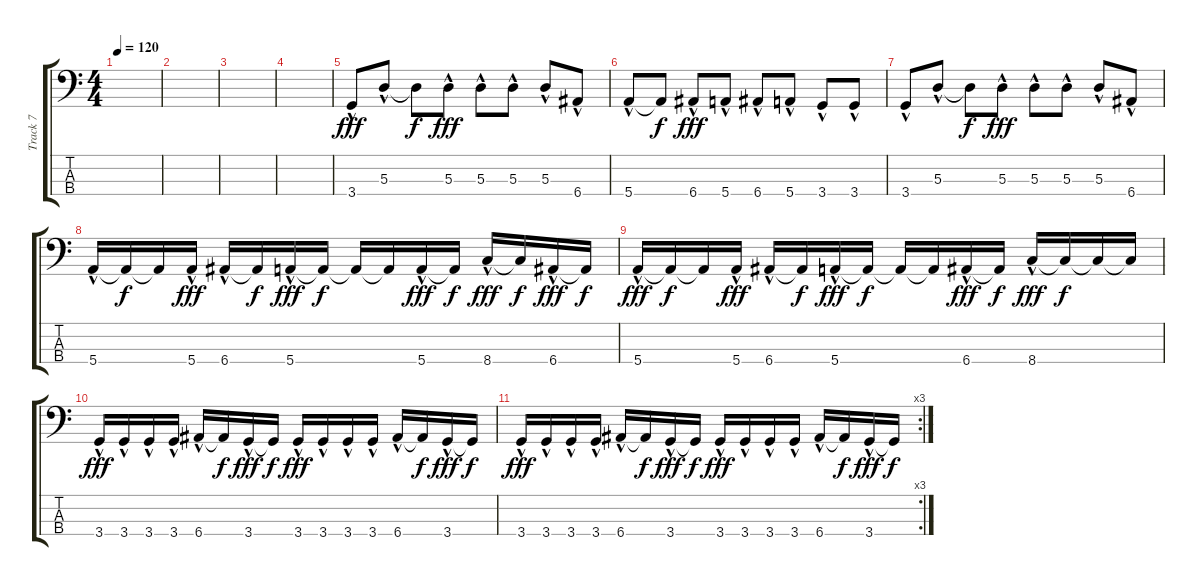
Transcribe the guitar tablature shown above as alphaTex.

\track ("Track 7" "Track 7") {instrument electricbassfinger}
\staff {score tabs}
\tuning (G2 D2 A1 E1) {hide}
\ts (4 4)
\tempo 120
\clef f4
\ks c
|
|
|
|
3.4{hac}.8{dy fff} 5.3{hac}.8 5.3{t}.8{dy f} 5.3{hac}.8{dy fff} 5.3{hac}.8 5.3{hac}.8 5.3{hac}.8 6.4{hac}.8 |
5.4{hac}.8 5.4{t}.8{dy f} 6.4{hac}.8{dy fff} 5.4{hac}.8 6.4{hac}.8 5.4{hac}.8 3.4{hac}.8 3.4{hac}.8 |
3.4{hac}.8 5.3{hac}.8 5.3{t}.8{dy f} 5.3{hac}.8{dy fff} 5.3{hac}.8 5.3{hac}.8 5.3{hac}.8 6.4{hac}.8 |
5.4{hac}.16 5.4{t}.16{dy f} 5.4{t}.16 5.4{hac}.16{dy fff} 6.4{hac}.16 6.4{t}.16{dy f} 5.4{hac}.16{dy fff} 5.4{t}.16{dy f} 5.4{t}.16 5.4{t}.16 5.4{hac}.16{dy fff} 5.4{t}.16{dy f} 8.4{hac}.16{dy fff} 8.4{t}.16{dy f} 6.4{hac}.16{dy fff} 6.4{t}.16{dy f} |
5.4{hac}.16{dy fff} 5.4{t}.16{dy f} 5.4{t}.16 5.4{hac}.16{dy fff} 6.4{hac}.16 6.4{t}.16{dy f} 5.4{hac}.16{dy fff} 5.4{t}.16{dy f} 5.4{t}.16 5.4{t}.16 6.4{hac}.16{dy fff} 6.4{t}.16{dy f} 8.4{hac}.16{dy fff} 8.4{t}.16{dy f} 8.4{t}.16 8.4{t}.16 |
3.4{hac}.16{dy fff} 3.4{hac}.16 3.4{hac}.16 3.4{hac}.16 6.4{hac}.16 6.4{t}.16{dy f} 3.4{hac}.16{dy fff} 3.4{t}.16{dy f} 3.4{hac}.16{dy fff} 3.4{hac}.16 3.4{hac}.16 3.4{hac}.16 6.4{hac}.16 6.4{t}.16{dy f} 3.4{hac}.16{dy fff} 3.4{t}.16{dy f} |
\rc 3
3.4{hac}.16{dy fff} 3.4{hac}.16 3.4{hac}.16 3.4{hac}.16 6.4{hac}.16 6.4{t}.16{dy f} 3.4{hac}.16{dy fff} 3.4{t}.16{dy f} 3.4{hac}.16{dy fff} 3.4{hac}.16 3.4{hac}.16 3.4{hac}.16 6.4{hac}.16 6.4{t}.16{dy f} 3.4{hac}.16{dy fff} 3.4{t}.16{dy f}
